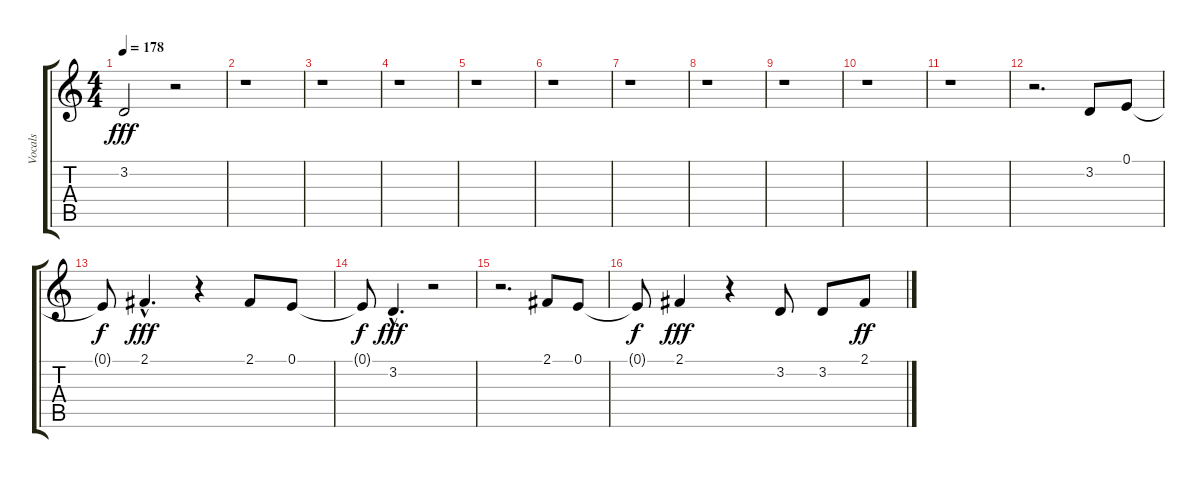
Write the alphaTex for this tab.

\track ("Vocals" "Vocals") {instrument oboe}
\staff {score tabs}
\tuning (E4 B3 G3 D3 A2 E2) {hide}
\ts (4 4)
\tempo 178
\clef g2
\ks c
3.2.2{dy fff} r.2 |
r.1 |
r.1 |
r.1 |
r.1 |
r.1 |
r.1 |
r.1 |
r.1 |
r.1 |
r.1 |
r.2{d} 3.2.8 0.1.8 |
0.1{t}.8{dy f} 2.1{hac}.4{d dy fff} r.4 2.1.8 0.1.8 |
0.1{t}.8{dy f} 3.2{hac}.4{d dy fff} r.2 |
r.2{d} 2.1.8 0.1.8 |
0.1{t}.8{dy f} 2.1.4{dy fff} r.4 3.2.8 3.2.8 2.1.8{dy ff}
